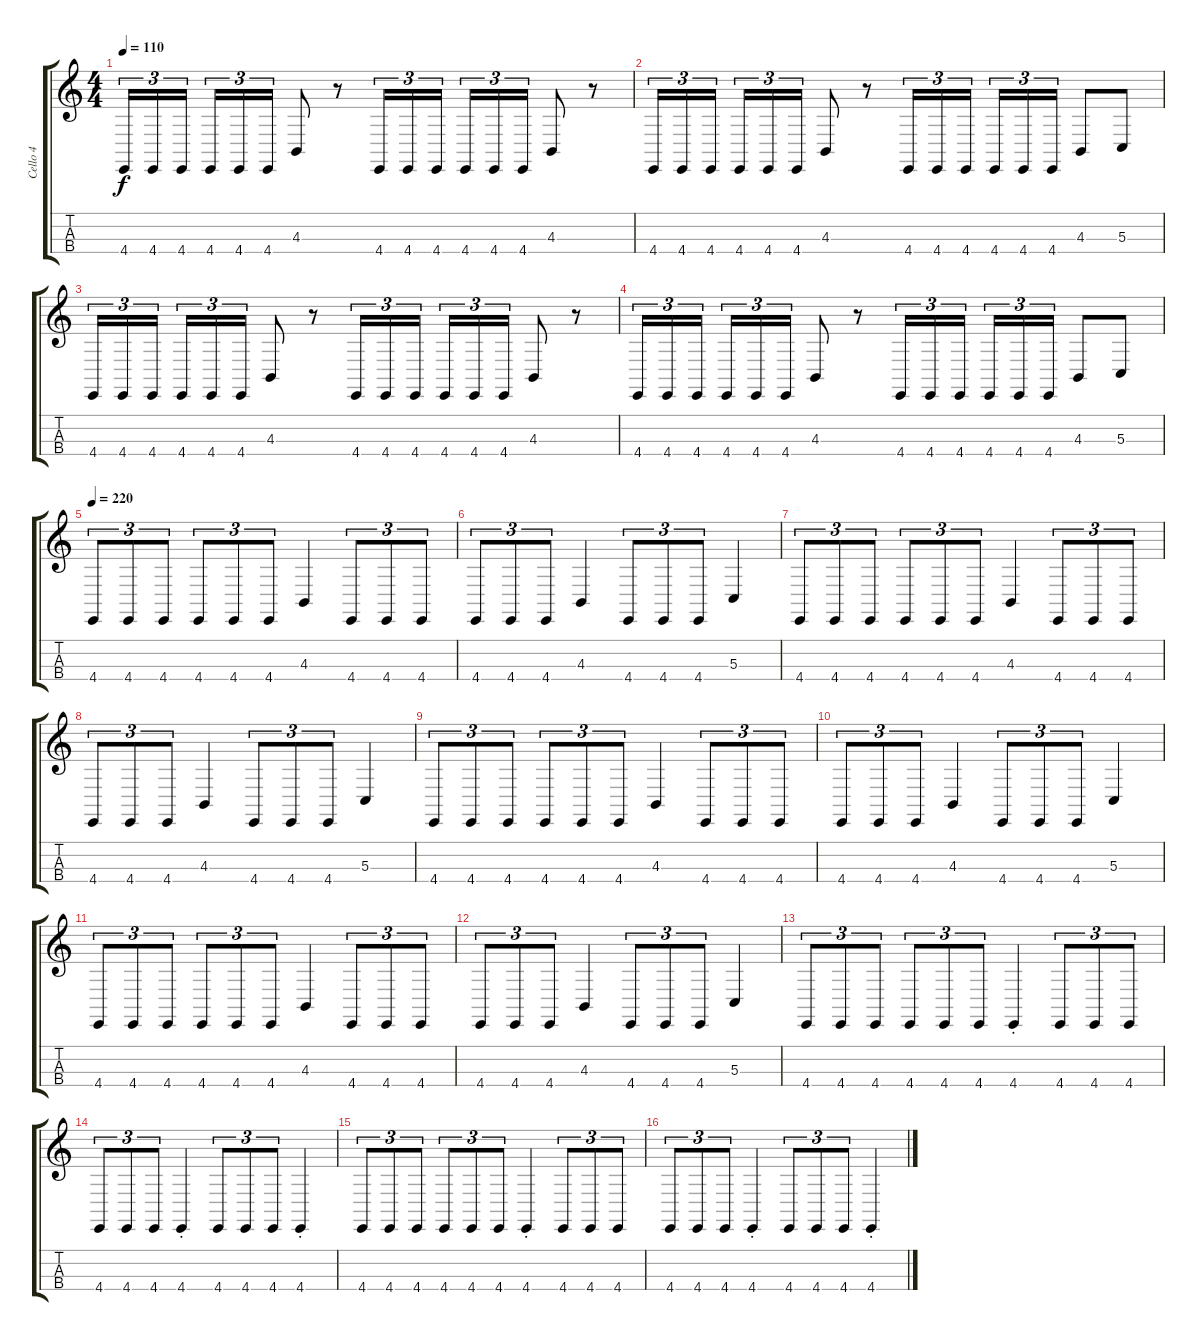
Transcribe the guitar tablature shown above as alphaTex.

\track ("Cello 4" "Cello 4") {instrument cello}
\staff {score tabs}
\tuning (A3 D3 G2 C2) {hide}
\ts (4 4)
\tempo 110
\clef g2
\ks c
4.4.16{tu (3 2) dy f} 4.4.16{tu (3 2)} 4.4.16{tu (3 2) beam splitsecondary} 4.4.16{tu (3 2)} 4.4.16{tu (3 2)} 4.4.16{tu (3 2)} 4.3.8 r.8 4.4.16{tu (3 2)} 4.4.16{tu (3 2)} 4.4.16{tu (3 2) beam splitsecondary} 4.4.16{tu (3 2)} 4.4.16{tu (3 2)} 4.4.16{tu (3 2)} 4.3.8 r.8 |
4.4.16{tu (3 2)} 4.4.16{tu (3 2)} 4.4.16{tu (3 2) beam splitsecondary} 4.4.16{tu (3 2)} 4.4.16{tu (3 2)} 4.4.16{tu (3 2)} 4.3.8 r.8 4.4.16{tu (3 2)} 4.4.16{tu (3 2)} 4.4.16{tu (3 2) beam splitsecondary} 4.4.16{tu (3 2)} 4.4.16{tu (3 2)} 4.4.16{tu (3 2)} 4.3.8 5.3.8 |
4.4.16{tu (3 2)} 4.4.16{tu (3 2)} 4.4.16{tu (3 2) beam splitsecondary} 4.4.16{tu (3 2)} 4.4.16{tu (3 2)} 4.4.16{tu (3 2)} 4.3.8 r.8 4.4.16{tu (3 2)} 4.4.16{tu (3 2)} 4.4.16{tu (3 2) beam splitsecondary} 4.4.16{tu (3 2)} 4.4.16{tu (3 2)} 4.4.16{tu (3 2)} 4.3.8 r.8 |
4.4.16{tu (3 2)} 4.4.16{tu (3 2)} 4.4.16{tu (3 2) beam splitsecondary} 4.4.16{tu (3 2)} 4.4.16{tu (3 2)} 4.4.16{tu (3 2)} 4.3.8 r.8 4.4.16{tu (3 2)} 4.4.16{tu (3 2)} 4.4.16{tu (3 2) beam splitsecondary} 4.4.16{tu (3 2)} 4.4.16{tu (3 2)} 4.4.16{tu (3 2)} 4.3.8 5.3.8 |
\tempo 220
4.4.8{tu (3 2)} 4.4.8{tu (3 2)} 4.4.8{tu (3 2)} 4.4.8{tu (3 2)} 4.4.8{tu (3 2)} 4.4.8{tu (3 2)} 4.3.4 4.4.8{tu (3 2)} 4.4.8{tu (3 2)} 4.4.8{tu (3 2)} |
4.4.8{tu (3 2)} 4.4.8{tu (3 2)} 4.4.8{tu (3 2)} 4.3.4 4.4.8{tu (3 2)} 4.4.8{tu (3 2)} 4.4.8{tu (3 2)} 5.3.4 |
4.4.8{tu (3 2)} 4.4.8{tu (3 2)} 4.4.8{tu (3 2)} 4.4.8{tu (3 2)} 4.4.8{tu (3 2)} 4.4.8{tu (3 2)} 4.3.4 4.4.8{tu (3 2)} 4.4.8{tu (3 2)} 4.4.8{tu (3 2)} |
4.4.8{tu (3 2)} 4.4.8{tu (3 2)} 4.4.8{tu (3 2)} 4.3.4 4.4.8{tu (3 2)} 4.4.8{tu (3 2)} 4.4.8{tu (3 2)} 5.3.4 |
4.4.8{tu (3 2)} 4.4.8{tu (3 2)} 4.4.8{tu (3 2)} 4.4.8{tu (3 2)} 4.4.8{tu (3 2)} 4.4.8{tu (3 2)} 4.3.4 4.4.8{tu (3 2)} 4.4.8{tu (3 2)} 4.4.8{tu (3 2)} |
4.4.8{tu (3 2)} 4.4.8{tu (3 2)} 4.4.8{tu (3 2)} 4.3.4 4.4.8{tu (3 2)} 4.4.8{tu (3 2)} 4.4.8{tu (3 2)} 5.3.4 |
4.4.8{tu (3 2)} 4.4.8{tu (3 2)} 4.4.8{tu (3 2)} 4.4.8{tu (3 2)} 4.4.8{tu (3 2)} 4.4.8{tu (3 2)} 4.3.4 4.4.8{tu (3 2)} 4.4.8{tu (3 2)} 4.4.8{tu (3 2)} |
4.4.8{tu (3 2)} 4.4.8{tu (3 2)} 4.4.8{tu (3 2)} 4.3.4 4.4.8{tu (3 2)} 4.4.8{tu (3 2)} 4.4.8{tu (3 2)} 5.3.4 |
4.4.8{tu (3 2)} 4.4.8{tu (3 2)} 4.4.8{tu (3 2)} 4.4.8{tu (3 2)} 4.4.8{tu (3 2)} 4.4.8{tu (3 2)} 4.4{st}.4 4.4.8{tu (3 2)} 4.4.8{tu (3 2)} 4.4.8{tu (3 2)} |
4.4.8{tu (3 2)} 4.4.8{tu (3 2)} 4.4.8{tu (3 2)} 4.4{st}.4 4.4.8{tu (3 2)} 4.4.8{tu (3 2)} 4.4.8{tu (3 2)} 4.4{st}.4 |
4.4.8{tu (3 2)} 4.4.8{tu (3 2)} 4.4.8{tu (3 2)} 4.4.8{tu (3 2)} 4.4.8{tu (3 2)} 4.4.8{tu (3 2)} 4.4{st}.4 4.4.8{tu (3 2)} 4.4.8{tu (3 2)} 4.4.8{tu (3 2)} |
4.4.8{tu (3 2)} 4.4.8{tu (3 2)} 4.4.8{tu (3 2)} 4.4{st}.4 4.4.8{tu (3 2)} 4.4.8{tu (3 2)} 4.4.8{tu (3 2)} 4.4{st}.4
